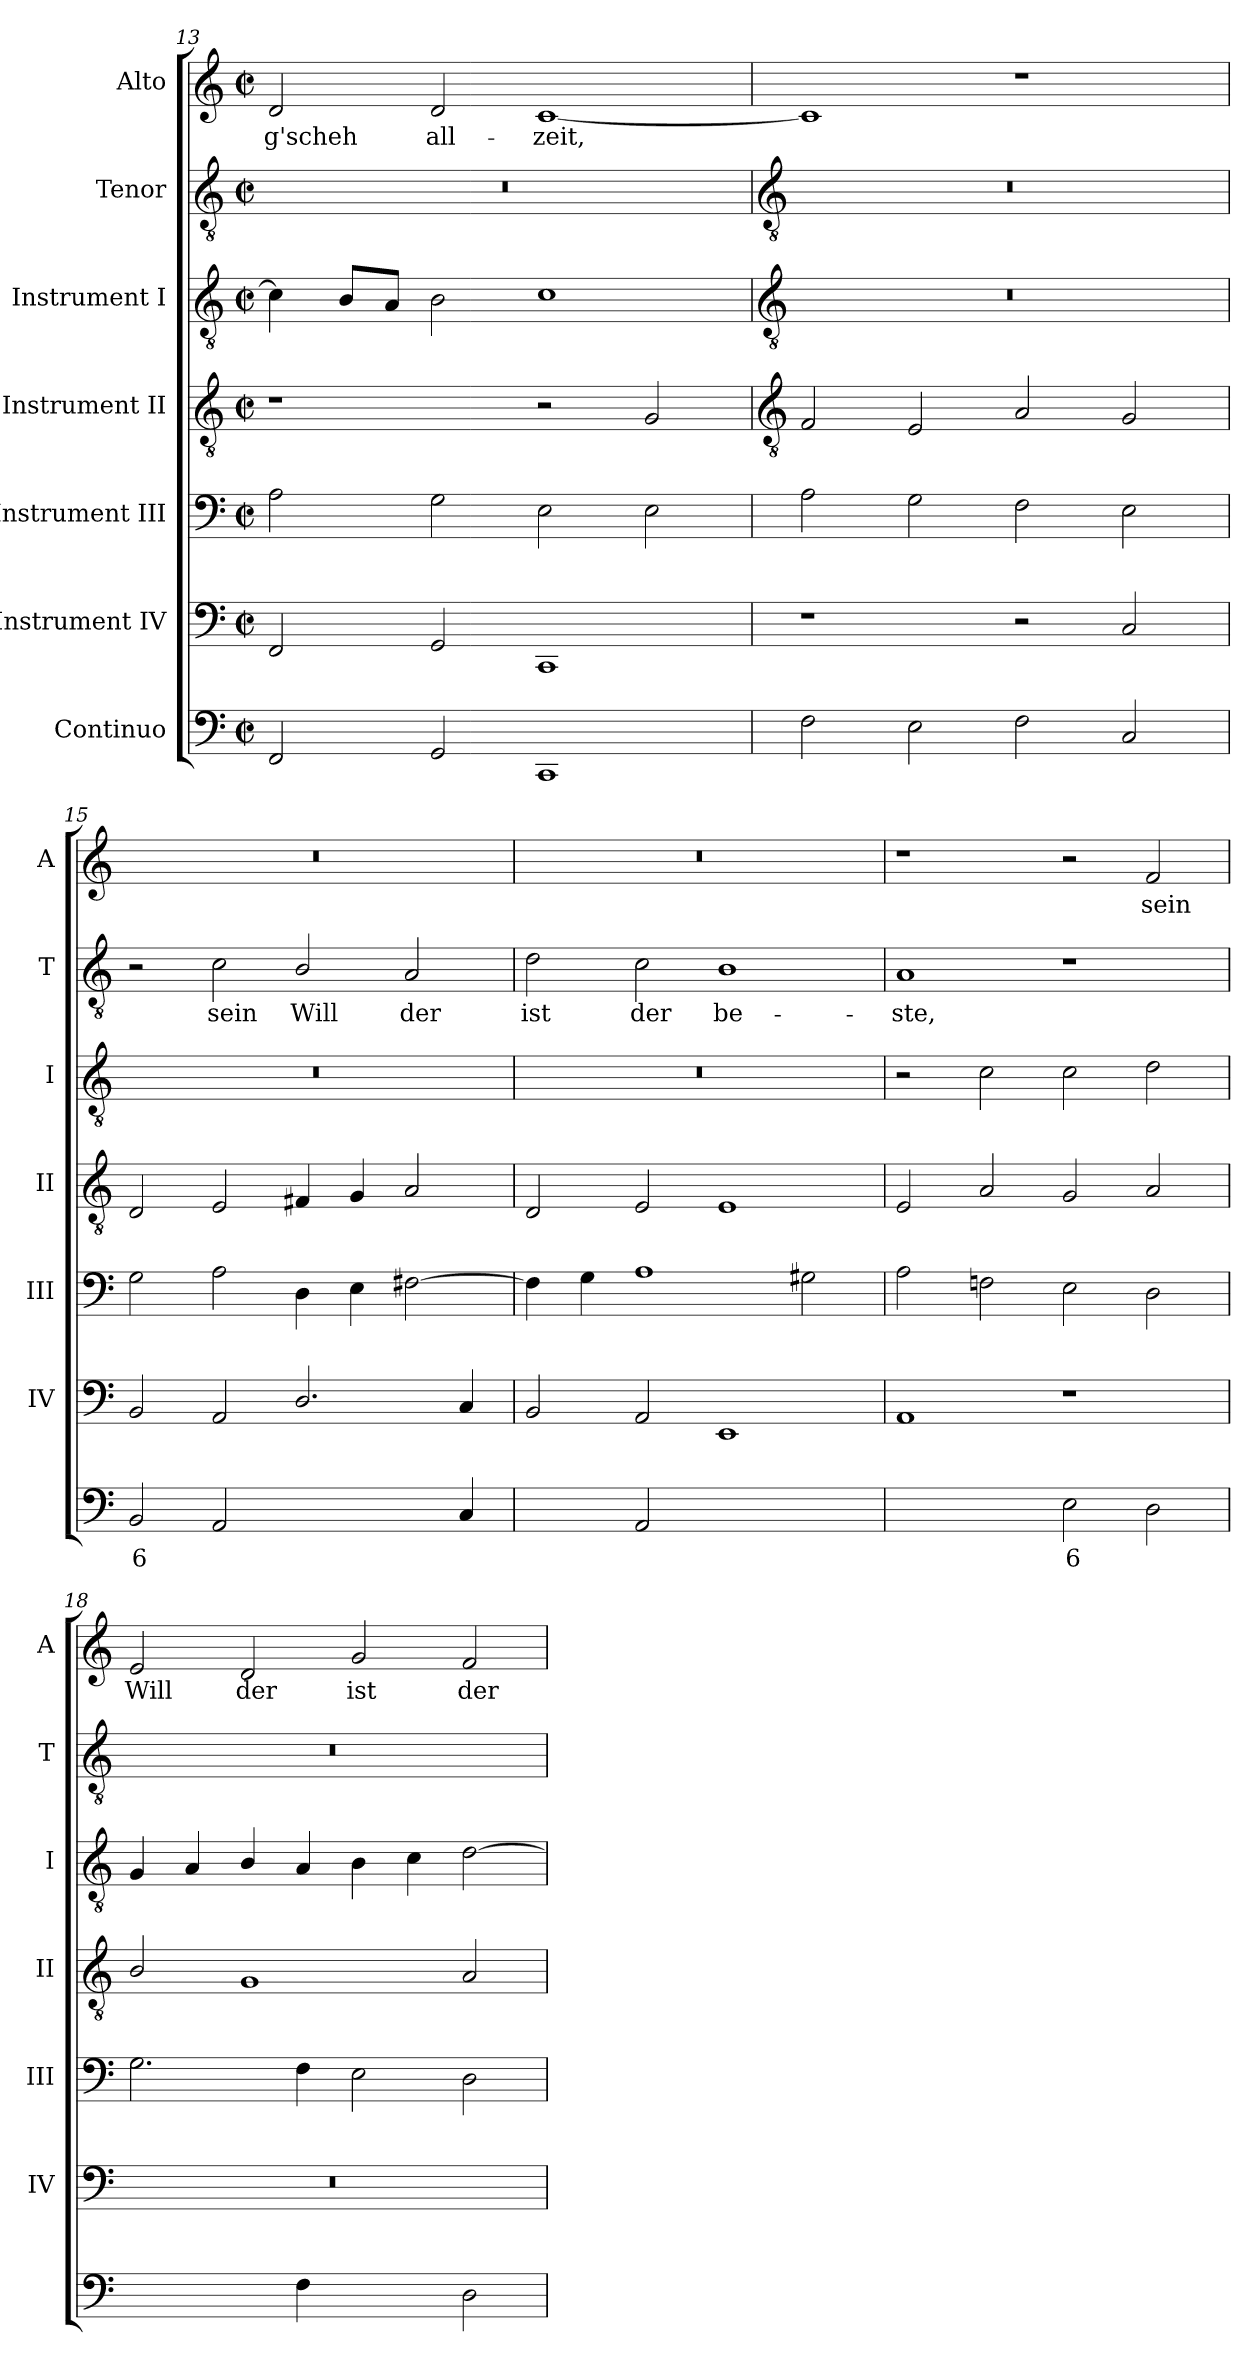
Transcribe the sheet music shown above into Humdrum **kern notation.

**kern	**text	**text	**kern	**kern	**kern	**kern	**kern	**text	**kern	**text
*part7	*part7	*part7	*part6	*part5	*part4	*part3	*part2	*part2	*part1	*part1
*staff7	*staff7	*staff7	*staff6	*staff5	*staff4	*staff3	*staff2	*staff2	*staff1	*staff1
*I"Continuo	*	*	*I"Instrument IV	*I"Instrument III	*I"Instrument II	*I"Instrument I	*I"Tenor	*	*I"Alto	*
*	*	*	*I'IV	*I'III	*I'II	*I'I	*I'T	*	*I'A	*
*clefF4	*	*	*clefF4	*clefF4	*clefGv2	*clefGv2	*clefGv2	*	*clefG2	*
*k[]	*	*	*k[]	*k[]	*k[]	*k[]	*k[]	*	*k[]	*
*C:	*	*	*C:	*C:	*C:	*C:	*C:	*	*C:	*
*M4/2	*	*	*M4/2	*M4/2	*M4/2	*M4/2	*M4/2	*	*M4/2	*
*met(c|)	*	*	*met(c|)	*met(c|)	*met(c|)	*met(c|)	*met(c|)	*	*met(c|)	*
=13	=13	=13	=13	=13	=13	=13	=13	=13	=13	=13
!	!	!	!	!	!	!	!	!	!	!LO:LY:b
2FF	.	.	2FF	2A	1r	4c]	0r	.	2d	g'scheh
.	.	.	.	.	.	8BL	.	.	.	.
.	.	.	.	.	.	8AJ	.	.	.	.
!	!	!	!	!	!	!	!	!	!	!LO:LY:b
2GG	.	.	2GG	2G	.	2B	.	.	2d	all-
!	!	!	!	!	!	!	!	!	!	!LO:LY:b
1CC	.	.	1CC	2E	2r	1c	.	.	[1c	-zeit,
.	.	.	.	2E	2G	.	.	.	.	.
!!LO:LB:g=z
=14	=14	=14	=14	=14	=14	=14	=14	=14	=14	=14
*	*	*	*	*	*clefGv2	*clefGv2	*clefGv2	*	*	*
2F	.	.	1r	2A	2F	0r	0r	.	1c]	.
2E	.	.	.	2G	2E	.	.	.	.	.
2F	.	.	2r	2F	2A	.	.	.	1r	.
2C	.	.	2C	2E	2G	.	.	.	.	.
=15	=15	=15	=15	=15	=15	=15	=15	=15	=15	=15
!	!LO:LY:b	!	!	!	!	!	!	!	!	!
2BB	6	.	2BB	2G	2D	0r	2r	.	0r	.
!	!	!	!	!	!	!	!	!LO:LY:b	!	!
2AA	.	.	2AA	2A	2E	.	2c	sein	.	.
!	!	!LO:LY:b	!	!	!	!	!	!LO:LY:b	!	!
[2D/yy	.	6	2.D/	4D	4F#X	.	2B/	Will	.	.
.	.	.	.	4E	4G	.	.	.	.	.
!	!	!LO:LY:b	!	!	!	!	!	!LO:LY:b	!	!
4D/yy]	.	5	.	[2F#X	2A	.	2A	der	.	.
4C	.	.	4C	.	.	.	.	.	.	.
=16	=16	=16	=16	=16	=16	=16	=16	=16	=16	=16
!	!LO:LY:b	!	!	!	!	!	!	!LO:LY:b	!	!
[4BByy	5	.	2BB	4F#]	2D	0r	2d	ist	0r	.
!	!LO:LY:b	!	!	!	!	!	!	!	!	!
4BByy]	6	.	.	4G	.	.	.	.	.	.
!	!	!	!	!	!	!	!	!LO:LY:b	!	!
2AA	.	.	2AA	1A	2E	.	2c	der	.	.
!	!LO:LY:b	!	!	!	!	!	!	!LO:LY:b	!	!
[2EEyy	4	.	1EE	.	1E	.	1B	be-	.	.
2EEyy]	.	.	.	2G#X	.	.	.	.	.	.
=17	=17	=17	=17	=17	=17	=17	=17	=17	=17	=17
!	!LO:LY:b	!	!	!	!	!	!	!LO:LY:b	!	!
[2AAyy	5	.	1AA	2A	2E	2r	1A	-ste,	1r	.
!	!LO:LY:b	!	!	!	!	!	!	!	!	!
2AAyy]	6	.	.	2Fn	2A	2c	.	.	.	.
!	!LO:LY:b	!	!	!	!	!	!	!	!	!
2E	6	.	1r	2E	2G	2c	1r	.	2r	.
!	!	!	!	!	!	!	!	!	!	!LO:LY:b
2D	.	.	.	2D	2A	2d	.	.	2f	sein
=18	=18	=18	=18	=18	=18	=18	=18	=18	=18	=18
!	!LO:LY:b	!	!	!	!	!	!	!	!	!LO:LY:b
[2Gyy	6	.	0r	2.G	2B/	4G	0r	.	2e	Will
.	.	.	.	.	.	4A	.	.	.	.
!	!LO:LY:b	!	!	!	!	!	!	!	!	!LO:LY:b
4Gyy]	5	.	.	.	1G	4B/	.	.	2d	der
4F	.	.	.	4F	.	4A	.	.	.	.
!	!LO:LY:b	!	!	!	!	!	!	!	!	!LO:LY:b
[4Eyy	5	.	.	2E	.	4B	.	.	2g	ist
!	!LO:LY:b	!	!	!	!	!	!	!	!	!
4Eyy]	6	.	.	.	.	4c	.	.	.	.
!	!	!	!	!	!	!	!	!	!	!LO:LY:b
2D	.	.	.	2D	2A	[2d	.	.	2f	der
=	=	=	=	=	=	=	=	=	=	=
*-	*-	*-	*-	*-	*-	*-	*-	*-	*-	*-
